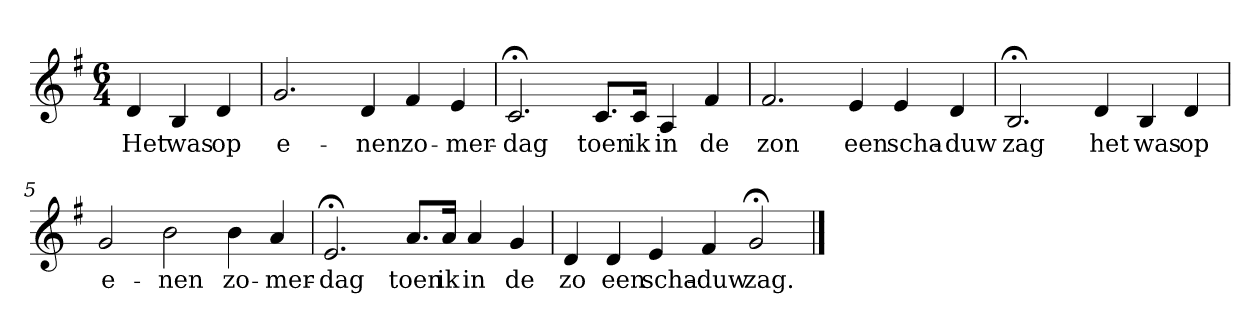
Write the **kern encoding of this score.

**kern	**text
*part1	*part1
*staff1	*staff1
*k[f#]	*
*G:	*
*M6/4	*
*MM120	*
=	=
4d	Het
4B	was
4d	op
=1	=1
2.g	e-
4d	-nen
4f#	zo-
4e	-mer-
=2	=2
2.c;<	-dag
8.cL	toen
16cJk	ik
4A	in
4f#	de
=3	=3
2.f#	zon
4e	een
4e	scha-
4d	-duw
=4	=4
2.B;<	zag
4d	het
4B	was
4d	op
=5	=5
2g	e-
2b	-nen
4b	zo-
4a	-mer-
=6	=6
2.e;<	-dag
8.aL	toen
16aJk	ik
4a	in
4g	de
=7	=7
4d	zo
4d	een
4e	scha-
4f#	-duw
2g;<	zag.
==	==
*-	*-
